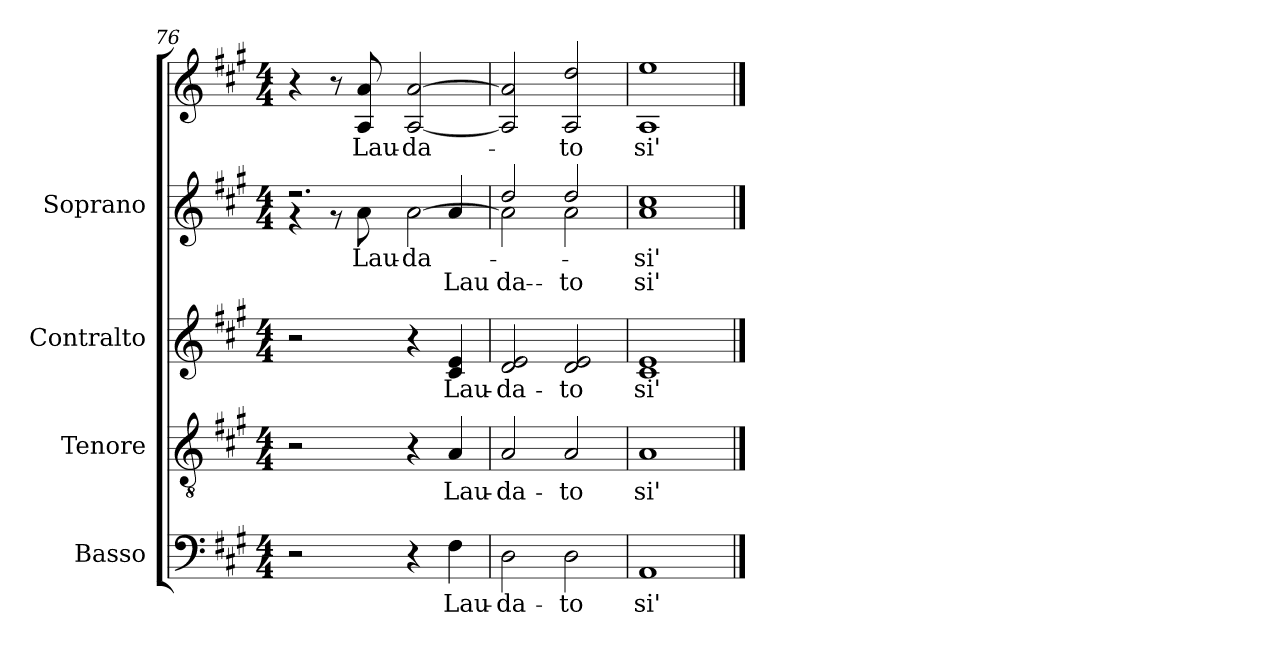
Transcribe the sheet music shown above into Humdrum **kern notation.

**kern	**text	**kern	**text	**kern	**text	**kern	**text	**text	**kern	**text
*part5	*part5	*part4	*part4	*part3	*part3	*part2	*part2	*part2	*part1	*part1
*staff5	*staff5	*staff4	*staff4	*staff3	*staff3	*staff2	*staff2	*staff2	*staff1	*staff1
*I"Basso	*	*I"Tenore	*	*I"Contralto	*	*I"Soprano	*	*	*	*
*I'B.	*	*I'T.	*	*	*	*I'S.	*	*	*	*
*clefF4	*	*clefGv2	*	*clefG2	*	*clefG2	*	*	*clefG2	*
*k[f#c#g#]	*	*k[f#c#g#]	*	*k[f#c#g#]	*	*k[f#c#g#]	*	*	*k[f#c#g#]	*
*f#:	*	*f#:	*	*f#:	*	*f#:	*	*	*f#:	*
*M4/4	*	*M4/4	*	*M4/4	*	*M4/4	*	*	*M4/4	*
=76	=76	=76	=76	=76	=76	=76	=76	=76	=76	=76
*	*	*	*	*	*	*^	*	*	*	*
2r	.	2r	.	2r	.	4rg	2.rdd	.	.	4r	.
.	.	.	.	.	.	8rg	.	.	.	8r	.
!	!	!	!	!	!	!	!	!LO:LY:b	!	!	!
!	!	!	!	!	!	!	!	!	!	!	!LO:LY:b
.	.	.	.	.	.	8a\	.	Lau-	.	8A/ 8a/	Lau-
!	!	!	!	!	!	!	!	!LO:LY:b	!	!	!
!	!	!	!	!	!	!	!	!	!	!	!LO:LY:b
4r	.	4r	.	4r	.	[<2a\	.	-da-	.	[2A/ [2a/	-da-
!	!LO:LY:b	!	!	!	!	!	!	!	!	!	!
!	!	!	!LO:LY:b	!	!	!	!	!	!	!	!
!	!	!	!	!	!LO:LY:b	!	!	!	!	!	!
!	!	!	!	!	!	!	!	!	!LO:LY:a	!	!
4F#\	Lau-	4A/	Lau-	4c#/ 4e/	Lau-	.	4a/	.	Lau-	.	.
=77	=77	=77	=77	=77	=77	=77	=77	=77	=77	=77	=77
!	!LO:LY:b	!	!	!	!	!	!	!	!	!	!
!	!	!	!LO:LY:b	!	!	!	!	!	!	!	!
!	!	!	!	!	!LO:LY:b	!	!	!	!	!	!
!	!	!	!	!	!	!	!	!	!LO:LY:a	!	!
2D\	-da-	2A/	-da-	2d/ 2e/	-da-	2a\]	2dd/	.	-da-	2A/] 2a/]	.
!	!LO:LY:b	!	!	!	!	!	!	!	!	!	!
!	!	!	!LO:LY:b	!	!	!	!	!	!	!	!
!	!	!	!	!	!LO:LY:b	!	!	!	!	!	!
!	!	!	!	!	!	!	!	!LO:LY:b	!	!	!
!	!	!	!	!	!	!	!	!	!LO:LY:a	!	!
!	!	!	!	!	!	!	!	!	!	!	!LO:LY:b
2D\	-to	2A/	-to	2d/ 2e/	-to	2a\	2dd/	.	-to	2A/ 2dd/	-to
*	*	*	*	*	*	*v	*v	*	*	*	*
=78	=78	=78	=78	=78	=78	=78	=78	=78	=78	=78
*	*	*	*	*	*	*^	*	*	*	*
!	!LO:LY:b	!	!	!	!	!	!	!	!	!	!
*	*	*	*	*	*	*v	*v	*	*	*	*
*	*	*	*	*	*	*^	*	*	*	*
!	!	!	!LO:LY:b	!	!	!	!	!	!	!	!
*	*	*	*	*	*	*v	*v	*	*	*	*
*	*	*	*	*	*	*^	*	*	*	*
!	!	!	!	!	!LO:LY:b	!	!	!	!	!	!
*	*	*	*	*	*	*v	*v	*	*	*	*
*	*	*	*	*	*	*^	*	*	*	*
!	!	!	!	!	!	!	!	!LO:LY:b	!LO:LY:a	!	!
*	*	*	*	*	*	*v	*v	*	*	*	*
*	*	*	*	*	*	*^	*	*	*	*
!	!	!	!	!	!	!	!	!	!	!	!LO:LY:b
*	*	*	*	*	*	*v	*v	*	*	*	*
1AA	si'	1A	si'	1c# 1e	si'	1a 1cc#	si'	si'	1A 1ee	si'
==	==	==	==	==	==	==	==	==	==	==
*-	*-	*-	*-	*-	*-	*-	*-	*-	*-	*-
